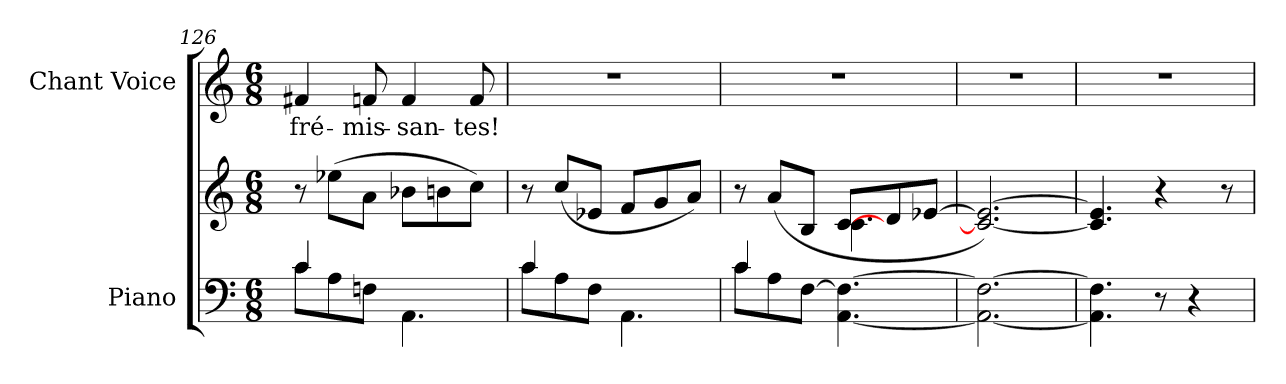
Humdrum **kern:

**kern	**kern	**kern	**text
*part2	*part2	*part1	*part1
*staff3	*staff2	*staff1	*staff1
*I"Piano	*	*I"Chant Voice	*
*I'Pno	*	*	*
!!LO:PB:g=z
*clefF4	*clefG2	*clefG2	*
*k[]	*k[]	*k[]	*
*M6/8	*M6/8	*M6/8	*
*MM157	*MM157	*MM157	*
=126	=126	=126	=126
*^	*	*	*
!	!	!	!	!LO:LY:b
8c\L	4c/	8r	4f#X/	fré-
8A\	.	(>8ee-X\L	.	.
!	!	!	!	!LO:LY:b
8Fn\J	2ryy	8a\J	8fn/	-mis-
!	!	!	!	!LO:LY:b
4.AA\	.	8b-X\L	4f/	-san-
.	.	8bn\	.	.
!	!	!	!	!LO:LY:b
.	.	8cc\J)	8f/	-tes!
=127	=127	=127	=127	=127
*	*	*	*MM154	*
8c\L	4c/	8r	2.r	.
8A\	.	(<8cc/L	.	.
8F\J	2ryy	8e-X/J	.	.
4.AA\	.	8f/L	.	.
.	.	8g/	.	.
.	.	8a/J)	.	.
=128	=128	=128	=128	=128
*	*	*	*MM151	*
*	*	*^	*	*
8c\L	4c/	8r	4.ryy	2.r	.
8A\	.	(>8a/L	.	.	.
[8F\J	2ryy	8B/J	.	.	.
!	!	!LO:N:head=solid	!LO:N:head=solid	!	!
[4.AA\ 4.F\_	.	[8c/L	4.c\	.	.
.	.	8d/	.	.	.
.	.	[8e-X/J	.	.	.
*v	*v	*	*	*	*
*	*v	*v	*	*
=129	=129	=129	=129
*	*	*MM148	*
2.AA\_ 2.F\_	2.c/_ 2.e-/_)	2.r	.
=130	=130	=130	=130
*	*	*MM145	*
4.AA\] 4.F\]	4.c/] 4.e-/]	2.r	.
8r	4r	.	.
4r	.	.	.
.	8r	.	.
=	=	=	=
*-	*-	*-	*-
